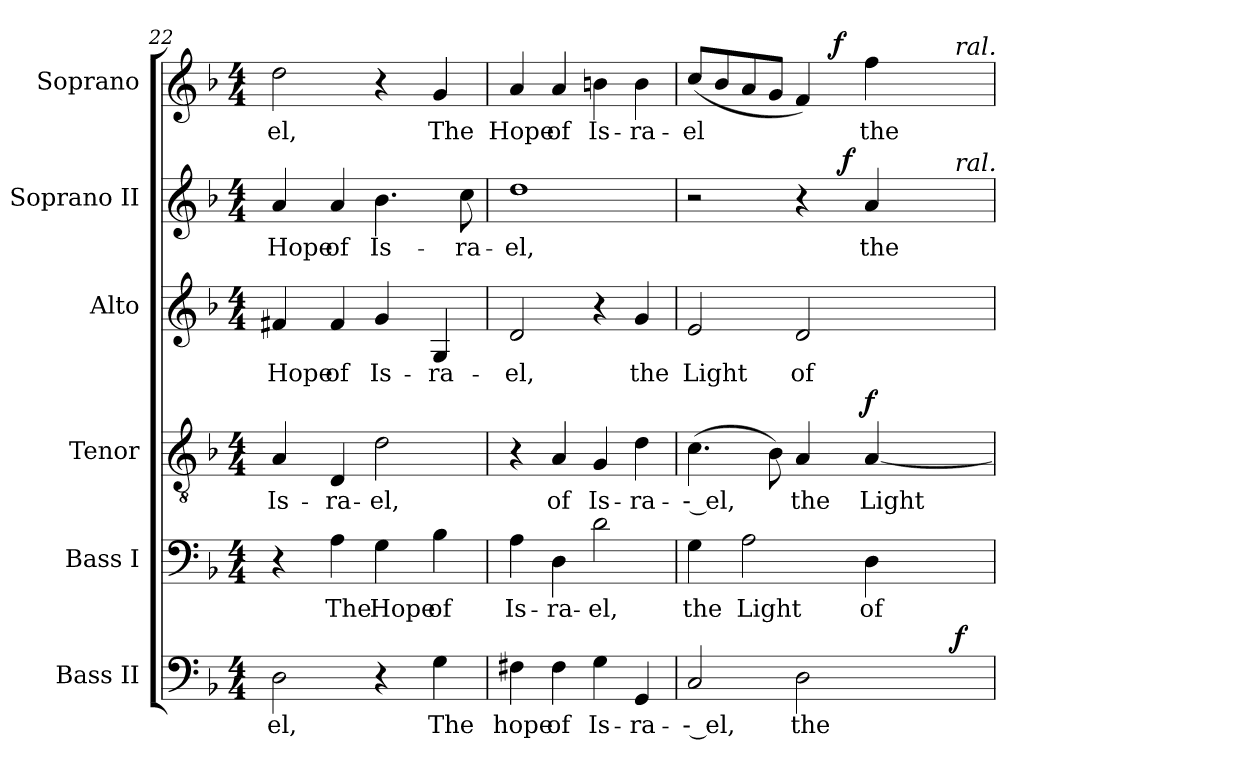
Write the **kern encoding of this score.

**kern	**text	**dynam	**kern	**text	**kern	**text	**dynam	**kern	**text	**kern	**text	**dynam	**kern	**text	**dynam
*part6	*part6	*part6	*part5	*part5	*part4	*part4	*part4	*part3	*part3	*part2	*part2	*part2	*part1	*part1	*part1
*staff6	*staff6	*staff6	*staff5	*staff5	*staff4	*staff4	*staff4	*staff3	*staff3	*staff2	*staff2	*staff2	*staff1	*staff1	*staff1
*I"Bass II	*	*	*I"Bass I	*	*I"Tenor	*	*	*I"Alto	*	*I"Soprano  II	*	*	*I"Soprano	*	*
*I'B II	*	*	*I'B I	*	*I'T	*	*	*I'A	*	*I'S II	*	*	*	*	*
*clefF4	*	*	*clefF4	*	*clefGv2	*	*	*clefG2	*	*clefG2	*	*	*clefG2	*	*
*	*	*	*	*	*ITrd7c12	*	*	*	*	*	*	*	*	*	*
*k[b-]	*	*	*k[b-]	*	*k[b-]	*	*	*k[b-]	*	*k[b-]	*	*	*k[b-]	*	*
*F:	*	*	*F:	*	*F:	*	*	*F:	*	*F:	*	*	*F:	*	*
*M4/4	*	*	*M4/4	*	*M4/4	*	*	*M4/4	*	*M4/4	*	*	*M4/4	*	*
=22	=22	=22	=22	=22	=22	=22	=22	=22	=22	=22	=22	=22	=22	=22	=22
!	!LO:LY:b:color=#000000	!	!	!	!	!	!	!	!	!	!	!	!	!	!
!	!	!	!	!	!	!LO:LY:b:color=#000000	!	!	!	!	!	!	!	!	!
!	!	!	!	!	!	!	!	!	!LO:LY:b:color=#000000	!	!	!	!	!	!
!	!	!	!	!	!	!	!	!	!	!	!LO:LY:b:color=#000000	!	!	!	!
!	!	!	!	!	!	!	!	!	!	!	!	!	!	!LO:LY:b:color=#000000	!
2Di\	-el,	.	4r	.	4AAi/	Is-	.	4f#Xi/	Hope	4ai/	Hope	.	2ddi\	-el,	.
!	!	!	!	!LO:LY:b:color=#000000	!	!	!	!	!	!	!	!	!	!	!
!	!	!	!	!	!	!LO:LY:b:color=#000000	!	!	!	!	!	!	!	!	!
!	!	!	!	!	!	!	!	!	!LO:LY:b:color=#000000	!	!	!	!	!	!
!	!	!	!	!	!	!	!	!	!	!	!LO:LY:b:color=#000000	!	!	!	!
.	.	.	4Ai\	The	4DDi/	-ra-	.	4f#i/	of	4ai/	of	.	.	.	.
!	!	!	!	!LO:LY:b:color=#000000	!	!	!	!	!	!	!	!	!	!	!
!	!	!	!	!	!	!LO:LY:b:color=#000000	!	!	!	!	!	!	!	!	!
!	!	!	!	!	!	!	!	!	!LO:LY:b:color=#000000	!	!	!	!	!	!
!	!	!	!	!	!	!	!	!	!	!	!LO:LY:b:color=#000000	!	!	!	!
4r	.	.	4Gi\	Hope	2Di\	-el,	.	4gi/	Is-	4.b-i\	Is-	.	4r	.	.
!	!LO:LY:b:color=#000000	!	!	!	!	!	!	!	!	!	!	!	!	!	!
!	!	!	!	!LO:LY:b:color=#000000	!	!	!	!	!	!	!	!	!	!	!
!	!	!	!	!	!	!	!	!	!LO:LY:b:color=#000000	!	!	!	!	!	!
!	!	!	!	!	!	!	!	!	!	!	!	!	!	!LO:LY:b:color=#000000	!
4Gi\	The	.	4B-i\	of	.	.	.	4Gi/	-ra-	.	.	.	4gi/	The	.
!	!	!	!	!	!	!	!	!	!	!	!LO:LY:b:color=#000000	!	!	!	!
.	.	.	.	.	.	.	.	.	.	8cci\	-ra-	.	.	.	.
=23	=23	=23	=23	=23	=23	=23	=23	=23	=23	=23	=23	=23	=23	=23	=23
!	!LO:LY:b:color=#000000	!	!	!	!	!	!	!	!	!	!	!	!	!	!
!	!	!	!	!LO:LY:b:color=#000000	!	!	!	!	!	!	!	!	!	!	!
!	!	!	!	!	!	!	!	!	!LO:LY:b:color=#000000	!	!	!	!	!	!
!	!	!	!	!	!	!	!	!	!	!	!LO:LY:b:color=#000000	!	!	!	!
!	!	!	!	!	!	!	!	!	!	!	!	!	!	!LO:LY:b:color=#000000	!
4F#Xi\	hope	.	4Ai\	Is-	4r	.	.	2di/	-el,	1ddi	-el,	.	4ai/	Hope	.
!	!LO:LY:b:color=#000000	!	!	!	!	!	!	!	!	!	!	!	!	!	!
!	!	!	!	!LO:LY:b:color=#000000	!	!	!	!	!	!	!	!	!	!	!
!	!	!	!	!	!	!LO:LY:b:color=#000000	!	!	!	!	!	!	!	!	!
!	!	!	!	!	!	!	!	!	!	!	!	!	!	!LO:LY:b:color=#000000	!
4F#i\	of	.	4Di\	-ra-	4AAi/	of	.	.	.	.	.	.	4ai/	of	.
!	!LO:LY:b:color=#000000	!	!	!	!	!	!	!	!	!	!	!	!	!	!
!	!	!	!	!LO:LY:b:color=#000000	!	!	!	!	!	!	!	!	!	!	!
!	!	!	!	!	!	!LO:LY:b:color=#000000	!	!	!	!	!	!	!	!	!
!	!	!	!	!	!	!	!	!	!	!	!	!	!	!LO:LY:b:color=#000000	!
4Gi\	Is-	.	2di\	-el,	4GGi/	Is-	.	4r	.	.	.	.	4bni\	Is-	.
!	!LO:LY:b:color=#000000	!	!	!	!	!	!	!	!	!	!	!	!	!	!
!	!	!	!	!	!	!LO:LY:b:color=#000000	!	!	!	!	!	!	!	!	!
!	!	!	!	!	!	!	!	!	!LO:LY:b:color=#000000	!	!	!	!	!	!
!	!	!	!	!	!	!	!	!	!	!	!	!	!	!LO:LY:b:color=#000000	!
4GGi/	-ra-	.	.	.	4Di\	-ra-	.	4gi/	the	.	.	.	4bi\	-ra-	.
!!LO:LB:g=z
=24	=24	=24	=24	=24	=24	=24	=24	=24	=24	=24	=24	=24	=24	=24	=24
!	!LO:LY:b:color=#000000	!	!	!	!	!	!	!	!	!	!	!	!	!	!
!	!	!	!	!LO:LY:b:color=#000000	!	!	!	!	!	!	!	!	!	!	!
!	!	!	!	!	!	!LO:LY:b:color=#000000	!	!	!	!	!	!	!	!	!
!	!	!	!	!	!	!	!	!	!LO:LY:b:color=#000000	!	!	!	!	!	!
!	!	!	!	!	!	!	!	!	!	!	!	!	!	!LO:LY:b:color=#000000	!
*^	*	*	*	*	*	*	*	*	*	*^	*	*	*^	*	*
*	*	*	*	*	*	*	*	*	*	*	*	*	*	*	*	*^	*	*
2Ci/	2ryy	-- el,	.	4Gi\	the	(4.Ci\	-- el,	.	2ei/	Light	2r	2ryy	.	.	(8cci/L	2ryy	2ryy	-el	.
.	.	.	.	.	.	.	.	.	.	.	.	.	.	.	8b-i/	.	.	.	.
!	!	!	!	!	!LO:LY:b:color=#000000	!	!	!	!	!	!	!	!	!	!	!	!	!	!
.	.	.	.	2Ai\	Light	.	.	.	.	.	.	.	.	.	8ai/	.	.	.	.
.	.	.	.	.	.	8BB-i\)	.	.	.	.	.	.	.	.	8gi/J	.	.	.	.
!	!	!LO:LY:b:color=#000000	!	!	!	!	!	!	!	!	!	!	!	!	!	!	!	!	!
!	!	!	!	!	!	!	!LO:LY:b:color=#000000	!	!	!	!	!	!	!	!	!	!	!	!
!	!	!	!	!	!	!	!	!	!	!LO:LY:b:color=#000000	!	!	!	!	!	!	!	!	!
2Di\	4ryy	the	.	.	.	4AAi/	the	.	2di/	of	4r	8ryy	.	.	4fi/)	8ryy	4ryy	.	.
.	.	.	.	.	.	.	.	.	.	.	.	32ryy	.	.	.	64ryy	.	.	.
.	.	.	.	.	.	.	.	.	.	.	.	.	.	.	.	256ryy	.	.	.
.	.	.	.	.	.	.	.	.	.	.	.	.	.	.	.	4ryy	.	.	f
.	.	.	.	.	.	.	.	.	.	.	.	512.ryy	.	.	.	.	.	.	.
.	.	.	.	.	.	.	.	.	.	.	.	4ryy	.	f	.	.	.	.	.
!	!	!	!	!	!LO:LY:b:color=#000000	!	!	!	!	!	!	!	!	!	!	!	!	!	!
!	!	!	!	!	!	!	!LO:LY:b:color=#000000	!	!	!	!	!	!	!	!	!	!	!	!
!	!	!	!	!	!	!	!	!	!	!	!	!	!LO:LY:b:color=#000000	!	!	!	!	!	!
!	!	!	!	!	!	!	!	!	!	!	!	!	!	!	!	!	!	!LO:LY:b:color=#000000	!
.	8ryy	.	.	4Di\	of	[4AAi/	Light	f	.	.	4ai/	.	the	.	4ffi\	.	8ryy	the	.
.	16ryy	.	.	.	.	.	.	.	.	.	.	.	.	.	.	.	16ryy	.	.
.	.	.	.	.	.	.	.	.	.	.	.	.	.	.	.	16ryy	.	.	.
.	.	.	.	.	.	.	.	.	.	.	.	16ryy	.	.	.	.	.	.	.
.	32ryy	.	.	.	.	.	.	.	.	.	.	.	.	.	.	.	32ryy	.	.
.	.	.	.	.	.	.	.	.	.	.	.	.	.	.	.	32ryy	.	.	.
.	64ryy	.	.	.	.	.	.	.	.	.	.	.	.	.	.	.	64ryy	.	.
.	.	.	.	.	.	.	.	.	.	.	.	64ryy	.	.	.	.	.	.	.
.	128...ryy	.	.	.	.	.	.	.	.	.	.	.	.	.	.	.	128...ryy	.	.
.	.	.	.	.	.	.	.	.	.	.	.	128ryy	.	.	.	.	.	.	.
.	.	.	.	.	.	.	.	.	.	.	.	.	.	.	.	128.ryy	.	.	.
.	.	.	.	.	.	.	.	.	.	.	.	256ryy	.	.	.	.	.	.	.
!	!	!	!	!	!	!	!	!	!	!	!	!	!	!	!	!	!LO:TX:a:i:t=ral.	!	!
!	!	!	!	!	!	!	!	!	!	!	!	!LO:TX:a:i:t=ral.	!	!	!	!	!	!	!
.	1024ryy	.	f	.	.	.	.	.	.	.	.	1024ryy	.	.	.	.	1024ryy	.	.
*	*	*	*	*	*	*	*	*	*	*	*v	*v	*	*	*	*	*	*	*
*v	*v	*	*	*	*	*	*	*	*	*	*	*	*	*v	*v	*v	*	*
=	=	=	=	=	=	=	=	=	=	=	=	=	=	=	=
*-	*-	*-	*-	*-	*-	*-	*-	*-	*-	*-	*-	*-	*-	*-	*-
